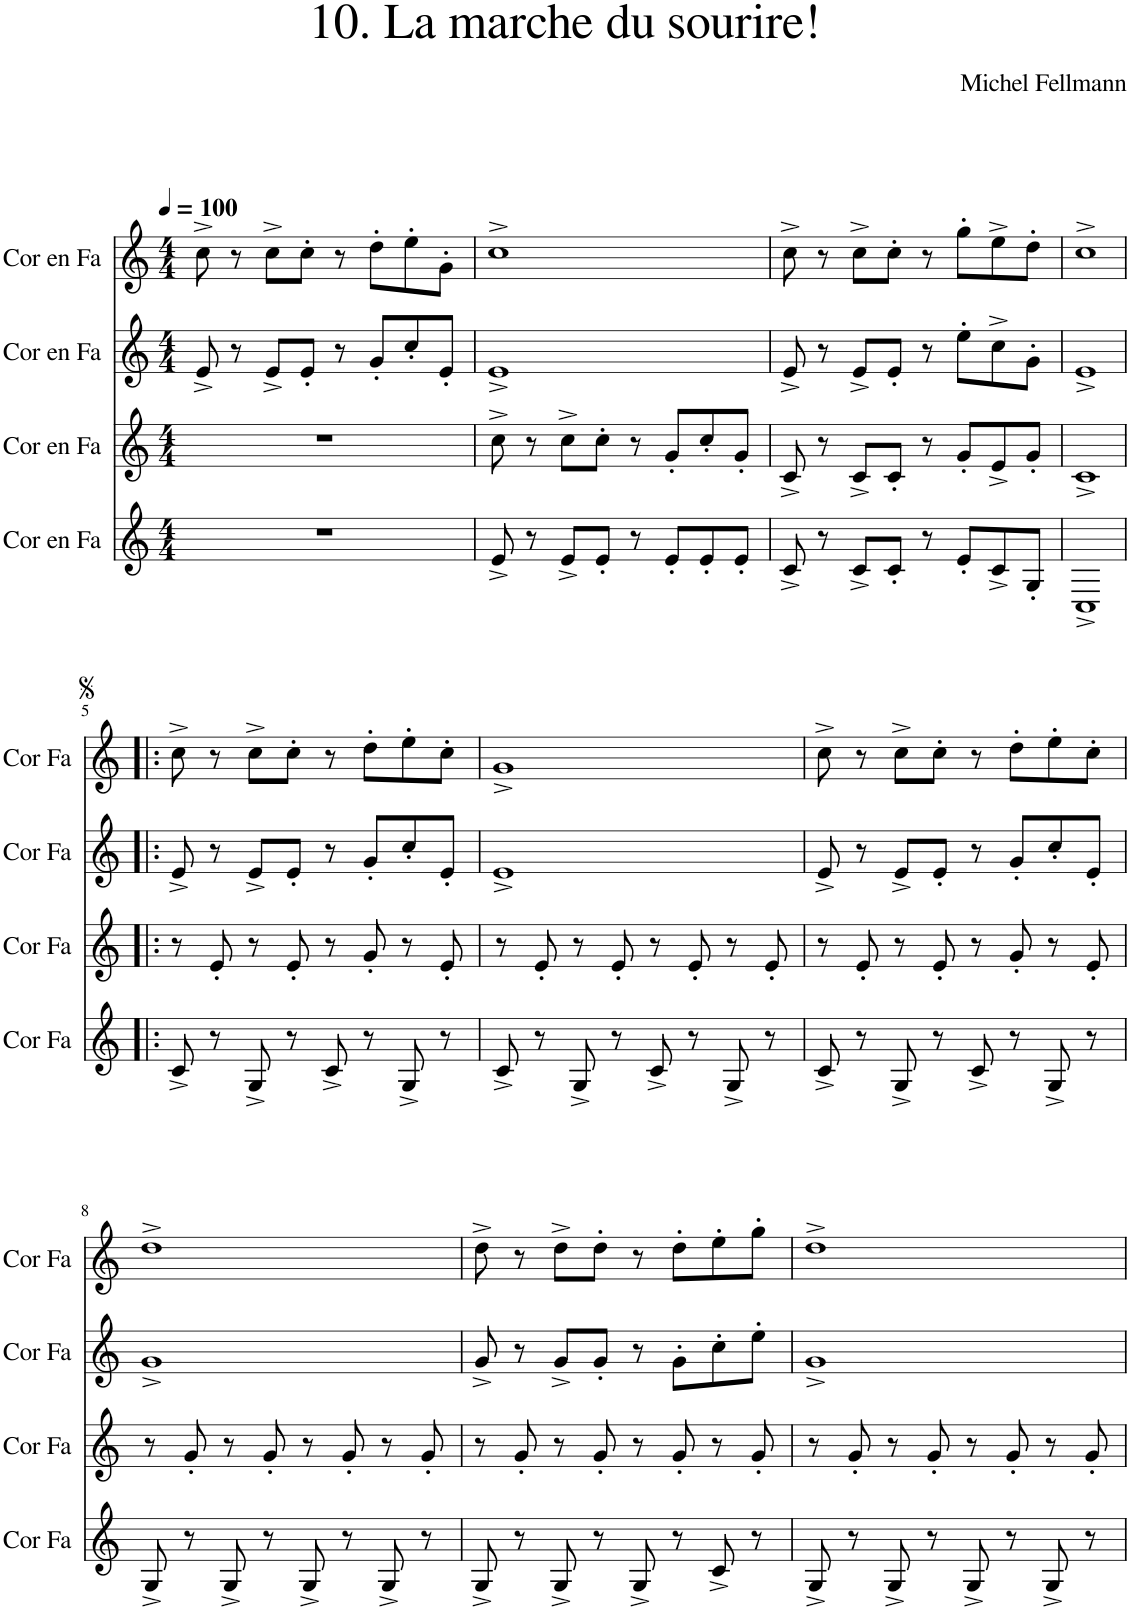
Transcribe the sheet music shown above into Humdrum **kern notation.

**kern	**kern	**kern	**kern
*part4	*part3	*part2	*part1
*staff4	*staff3	*staff2	*staff1
*I"Cor en Fa	*I"Cor en Fa	*I"Cor en Fa	*I"Cor en Fa
*I'Cor Fa	*I'Cor Fa	*I'Cor Fa	*I'Cor Fa
*clefG2	*clefG2	*clefG2	*clefG2
*Trd4c7	*Trd4c7	*Trd4c7	*Trd4c7
*k[]	*k[]	*k[]	*k[]
*M4/4	*M4/4	*M4/4	*M4/4
*MM100	*MM100	*MM100	*MM100
=1	=1	=1	=1
1r	1r	8e^/	8cc^\
.	.	8r	8r
.	.	8e^/L	8cc^\L
.	.	8e'/J	8cc'\J
.	.	8r	8r
.	.	8g'/L	8dd'\L
.	.	8cc'/	8ee'\
.	.	8e'/J	8g'\J
=2	=2	=2	=2
8e^/	8cc^\	1e^	1cc^
8r	8r	.	.
8e^/L	8cc^\L	.	.
8e'/J	8cc'\J	.	.
8r	8r	.	.
8e'/L	8g'/L	.	.
8e'/	8cc'/	.	.
8e'/J	8g'/J	.	.
=3	=3	=3	=3
8c^/	8c^/	8e^/	8cc^\
8r	8r	8r	8r
8c^/L	8c^/L	8e^/L	8cc^\L
8c'/J	8c'/J	8e'/J	8cc'\J
8r	8r	8r	8r
8e'/L	8g'/L	8ee'\L	8gg'\L
8c^/	8e^/	8cc^\	8ee^\
8G'/J	8g'/J	8g'\J	8dd'\J
=4	=4	=4	=4
1C^	1c^	1e^	1cc^
!!LO:LB:g=z
=5!|:	=5!|:	=5!|:	=5!|:
8c^/	8r	8e^/	8cc^\
8r	8e'/	8r	8r
8G^/	8r	8e^/L	8cc^\L
8r	8e'/	8e'/J	8cc'\J
8c^/	8r	8r	8r
8r	8g'/	8g'/L	8dd'\L
8G^/	8r	8cc'/	8ee'\
8r	8e'/	8e'/J	8cc'\J
=6	=6	=6	=6
8c^/	8r	1e^	1g^
8r	8e'/	.	.
8G^/	8r	.	.
8r	8e'/	.	.
8c^/	8r	.	.
8r	8e'/	.	.
8G^/	8r	.	.
8r	8e'/	.	.
=7	=7	=7	=7
8c^/	8r	8e^/	8cc^\
8r	8e'/	8r	8r
8G^/	8r	8e^/L	8cc^\L
8r	8e'/	8e'/J	8cc'\J
8c^/	8r	8r	8r
8r	8g'/	8g'/L	8dd'\L
8G^/	8r	8cc'/	8ee'\
8r	8e'/	8e'/J	8cc'\J
!!LO:LB:g=z
=8	=8	=8	=8
8G^/	8r	1g^	1dd^
8r	8g'/	.	.
8G^/	8r	.	.
8r	8g'/	.	.
8G^/	8r	.	.
8r	8g'/	.	.
8G^/	8r	.	.
8r	8g'/	.	.
=9	=9	=9	=9
8G^/	8r	8g^/	8dd^\
8r	8g'/	8r	8r
8G^/	8r	8g^/L	8dd^\L
8r	8g'/	8g'/J	8dd'\J
8G^/	8r	8r	8r
8r	8g'/	8g'\L	8dd'\L
8c^/	8r	8cc'\	8ee'\
8r	8g'/	8ee'\J	8gg'\J
=10	=10	=10	=10
8G^/	8r	1g^	1dd^
8r	8g'/	.	.
8G^/	8r	.	.
8r	8g'/	.	.
8G^/	8r	.	.
8r	8g'/	.	.
8G^/	8r	.	.
8r	8g'/	.	.
=	=	=	=
*-	*-	*-	*-
